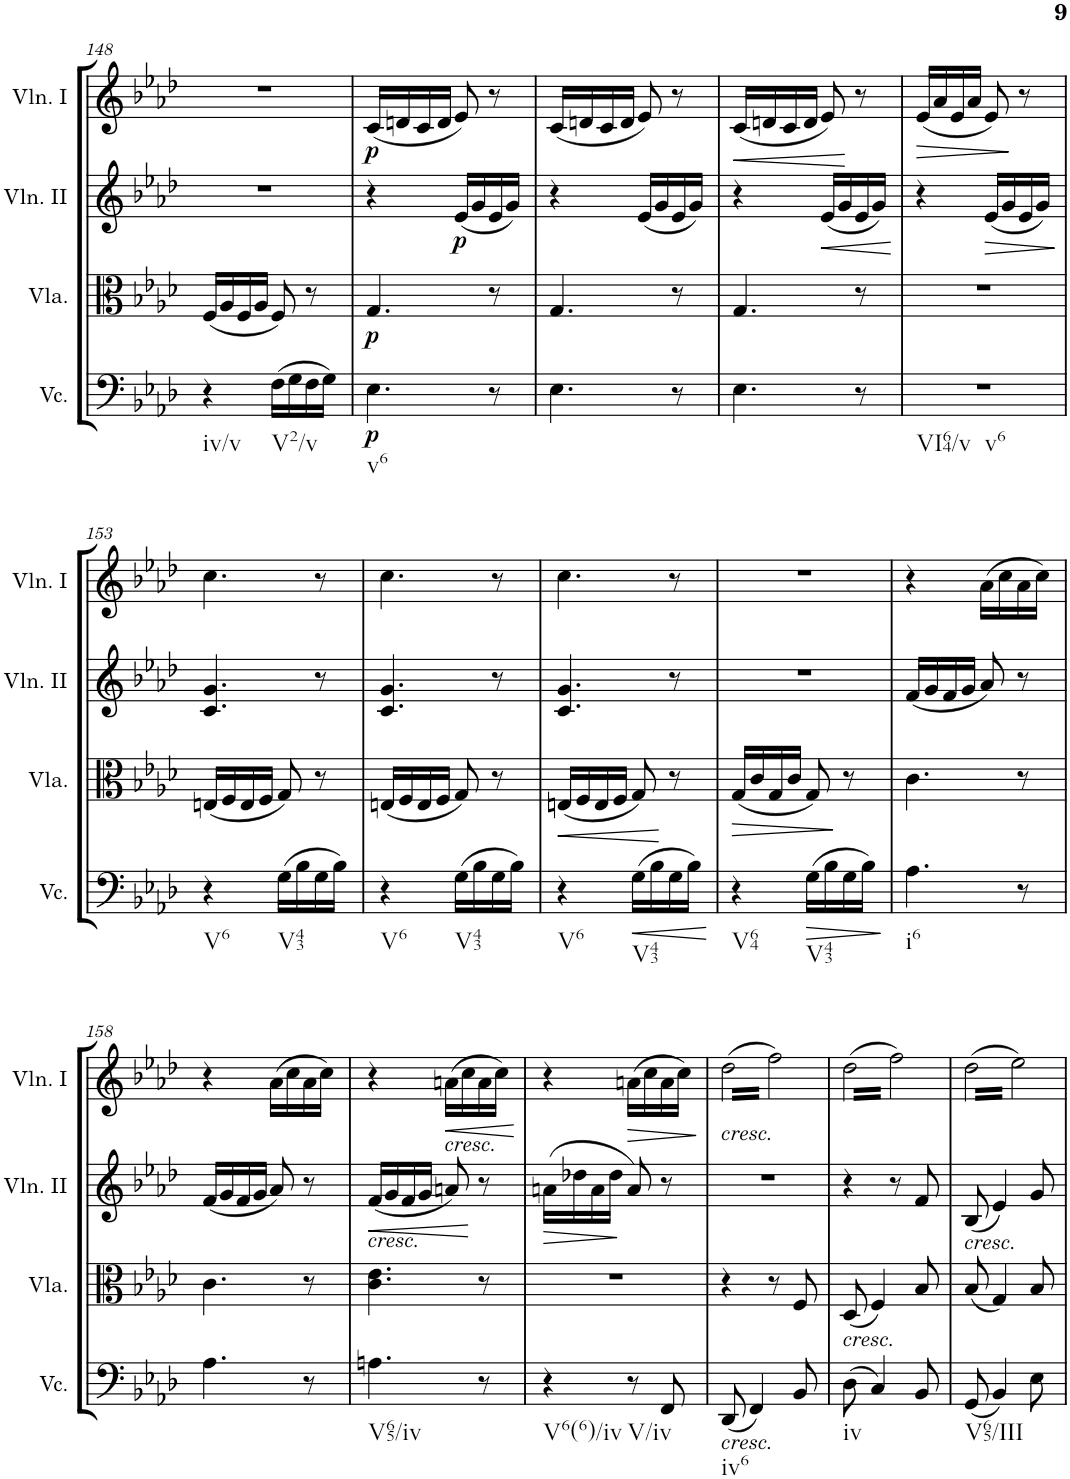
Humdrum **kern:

**kern	**dynam	**kern	**dynam	**kern	**dynam	**kern	**dynam
*part4	*part4	*part3	*part3	*part2	*part2	*part1	*part1
*staff4	*staff4	*staff3	*staff3	*staff2	*staff2	*staff1	*staff1
*I"Violoncello	*	*I"Viola	*	*I"Violino II	*	*I"Violino I	*
*I'Vc.	*	*I'Vla.	*	*I'Vln. II	*	*I'Vln. I	*
!!LO:PB:g=z
*clefF4	*	*clefC3	*	*clefG2	*	*clefG2	*
*k[b-e-a-d-]	*	*k[b-e-a-d-]	*	*k[b-e-a-d-]	*	*k[b-e-a-d-]	*
*M2/4	*	*M2/4	*	*M2/4	*	*M2/4	*
=148	=148	=148	=148	=148	=148	=148	=148
!LO:TX:b:t=iv/v	!	!	!	!	!	!	!
4r	.	(16F/LL	.	2r	.	2r	.
.	.	16A-/	.	.	.	.	.
.	.	16F/	.	.	.	.	.
.	.	16A-/JJ	.	.	.	.	.
!LO:TX:b:t=V2/v	!	!	!	!	!	!	!
(16F\LL	.	8F/)	.	.	.	.	.
16G\	.	.	.	.	.	.	.
16F\	.	8r	.	.	.	.	.
16G\JJ)	.	.	.	.	.	.	.
=149	=149	=149	=149	=149	=149	=149	=149
!LO:TX:b:t=v6	!	!	!	!	!	!	!
!	!LO:DY:b	!	!LO:DY:b	!	!	!	!LO:DY:b
4.E-\	p	4.G/	p	4r	.	(16c/LL	p
.	.	.	.	.	.	16dn/	.
.	.	.	.	.	.	16c/	.
.	.	.	.	.	.	16d/JJ	.
!	!	!	!	!	!LO:DY:b	!	!
.	.	.	.	(16e-/LL	p	8e-/)	.
.	.	.	.	16g/	.	.	.
8r	.	8r	.	16e-/	.	8r	.
.	.	.	.	16g/JJ)	.	.	.
=150	=150	=150	=150	=150	=150	=150	=150
4.E-\	.	4.G/	.	4r	.	(16c/LL	.
.	.	.	.	.	.	16dn/	.
.	.	.	.	.	.	16c/	.
.	.	.	.	.	.	16d/JJ	.
.	.	.	.	(16e-/LL	.	8e-/)	.
.	.	.	.	16g/	.	.	.
8r	.	8r	.	16e-/	.	8r	.
.	.	.	.	16g/JJ)	.	.	.
=151	=151	=151	=151	=151	=151	=151	=151
!	!	!	!	!	!	!	!LO:HP:b
4.E-\	.	4.G/	.	4r	.	(16c/LL	<
.	.	.	.	.	.	16dn/	.
.	.	.	.	.	.	16c/	.
.	.	.	.	.	.	16d/JJ	.
!	!	!	!	!	!LO:HP:b	!	!
.	.	.	.	(16e-/LL	<	8e-/)	.
.	.	.	.	16g/	.	.	.
8r	.	8r	.	16e-/	.	8r	[
.	.	.	.	16g/JJ)	.	.	.
.	.	.	.	.	[	.	.
=152	=152	=152	=152	=152	=152	=152	=152
!LO:TX:b:t=VI64/v	!	!	!	!	!	!	!
!LO:TX:b:t=v6	!	!	!	!	!	!	!
!	!	!	!	!	!	!	!LO:HP:b
2r	.	2r	.	4r	.	(16e-/LL	>
.	.	.	.	.	.	16a-/	.
.	.	.	.	.	.	16e-/	.
.	.	.	.	.	.	16a-/JJ	.
!	!	!	!	!	!LO:HP:b	!	!
.	.	.	.	(16e-/LL	>	8e-/)	.
.	.	.	.	16g/	.	.	.
.	.	.	.	16e-/	.	8r	]
.	.	.	.	16g/JJ)	.	.	.
.	.	.	.	.	]	.	.
!!LO:LB:g=z
=153	=153	=153	=153	=153	=153	=153	=153
!LO:TX:b:t=V6	!	!	!	!	!	!	!
4r	.	(16En/LL	.	4.c/ 4.g/	.	4.cc\	.
.	.	16F/	.	.	.	.	.
.	.	16E/	.	.	.	.	.
.	.	16F/JJ	.	.	.	.	.
!LO:TX:b:t=V43	!	!	!	!	!	!	!
(16G\LL	.	8G/)	.	.	.	.	.
16B-\	.	.	.	.	.	.	.
16G\	.	8r	.	8r	.	8r	.
16B-\JJ)	.	.	.	.	.	.	.
=154	=154	=154	=154	=154	=154	=154	=154
!LO:TX:b:t=V6	!	!	!	!	!	!	!
4r	.	(16En/LL	.	4.c/ 4.g/	.	4.cc\	.
.	.	16F/	.	.	.	.	.
.	.	16E/	.	.	.	.	.
.	.	16F/JJ	.	.	.	.	.
!LO:TX:b:t=V43	!	!	!	!	!	!	!
(16G\LL	.	8G/)	.	.	.	.	.
16B-\	.	.	.	.	.	.	.
16G\	.	8r	.	8r	.	8r	.
16B-\JJ)	.	.	.	.	.	.	.
=155	=155	=155	=155	=155	=155	=155	=155
!LO:TX:b:t=V6	!	!	!	!	!	!	!
!	!	!	!LO:HP:b	!	!	!	!
4r	.	(16En/LL	<	4.c/ 4.g/	.	4.cc\	.
.	.	16F/	.	.	.	.	.
.	.	16E/	.	.	.	.	.
.	.	16F/JJ	.	.	.	.	.
!LO:TX:b:t=V43	!	!	!	!	!	!	!
!	!LO:HP:b	!	!	!	!	!	!
(16G\LL	<	8G/)	.	.	.	.	.
16B-\	.	.	.	.	.	.	.
16G\	.	8r	[	8r	.	8r	.
16B-\JJ)	.	.	.	.	.	.	.
.	[	.	.	.	.	.	.
=156	=156	=156	=156	=156	=156	=156	=156
!LO:TX:b:t=V64	!	!	!	!	!	!	!
!	!	!	!LO:HP:b	!	!	!	!
4r	.	(16G/LL	>	2r	.	2r	.
.	.	16c/	.	.	.	.	.
.	.	16G/	.	.	.	.	.
.	.	16c/JJ	.	.	.	.	.
!LO:TX:b:t=V43	!	!	!	!	!	!	!
!	!LO:HP:b	!	!	!	!	!	!
(16G\LL	>	8G/)	.	.	.	.	.
16B-\	.	.	.	.	.	.	.
16G\	.	8r	]	.	.	.	.
16B-\JJ)	.	.	.	.	.	.	.
.	]	.	.	.	.	.	.
=157	=157	=157	=157	=157	=157	=157	=157
!LO:TX:b:t=i6	!	!	!	!	!	!	!
4.A-\	.	4.c\	.	(16f/LL	.	4r	.
.	.	.	.	16g/	.	.	.
.	.	.	.	16f/	.	.	.
.	.	.	.	16g/JJ	.	.	.
.	.	.	.	8a-/)	.	(16a-\LL	.
.	.	.	.	.	.	16cc\	.
8r	.	8r	.	8r	.	16a-\	.
.	.	.	.	.	.	16cc\JJ)	.
!!LO:LB:g=z
=158	=158	=158	=158	=158	=158	=158	=158
4.A-\	.	4.c\	.	(16f/LL	.	4r	.
.	.	.	.	16g/	.	.	.
.	.	.	.	16f/	.	.	.
.	.	.	.	16g/JJ	.	.	.
.	.	.	.	8a-/)	.	(16a-\LL	.
.	.	.	.	.	.	16cc\	.
8r	.	8r	.	8r	.	16a-\	.
.	.	.	.	.	.	16cc\JJ)	.
=159	=159	=159	=159	=159	=159	=159	=159
!	!	!	!	!LO:TX:b:i:t=cresc.	!	!	!
!LO:TX:b:t=V65/iv	!	!	!	!	!	!	!
!	!	!	!	!	!LO:HP:b	!	!
4.An\	.	4.c\ 4.e-\	.	(16f/LL	<	4r	.
.	.	.	.	16g/	.	.	.
.	.	.	.	16f/	.	.	.
.	.	.	.	16g/JJ	.	.	.
!	!	!	!	!	!	!LO:TX:b:i:t=cresc.	!
!	!	!	!	!	!	!	!LO:HP:b
.	.	.	.	8an/)	.	(16an\LL	<
.	.	.	.	.	.	16cc\	.
8r	.	8r	.	8r	[	16a\	.
.	.	.	.	.	.	16cc\JJ)	.
.	.	.	.	.	.	.	[
=160	=160	=160	=160	=160	=160	=160	=160
!LO:TX:b:t=V6(6)/iv	!	!	!	!	!	!	!
!	!	!	!	!	!LO:HP:b	!	!
4r	.	2r	.	(16an\LL	>	4r	.
.	.	.	.	16dd-X\	.	.	.
.	.	.	.	16a\	.	.	.
.	.	.	.	16dd-\JJ	.	.	.
!LO:TX:b:t=V/iv	!	!	!	!	!	!	!
!	!	!	!	!	!	!	!LO:HP:b
8r	.	.	.	8a/)	]	(16an\LL	>
.	.	.	.	.	.	16cc\	.
8FF/	.	.	.	8r	.	16a\	.
.	.	.	.	.	.	16cc\JJ)	.
.	.	.	.	.	.	.	]
=161	=161	=161	=161	=161	=161	=161	=161
!	!	!	!	!	!	!LO:TX:b:i:t=cresc.	!
!LO:TX:b:i:t=cresc.	!	!	!	!	!	!	!
!LO:TX:b:t=iv6	!	!	!	!	!	!	!
*	*	*	*	*	*	*tremolo	*
(8DD-/	.	4r	.	2r	.	(32dd-\LLL	.
.	.	.	.	.	.	32ff\)	.
.	.	.	.	.	.	32dd-\	.
.	.	.	.	.	.	32ff\)	.
4FF/)	.	.	.	.	.	32dd-\	.
.	.	.	.	.	.	32ff\)	.
.	.	.	.	.	.	32dd-\	.
.	.	.	.	.	.	32ff\)	.
.	.	8r	.	.	.	32dd-\	.
.	.	.	.	.	.	32ff\)	.
.	.	.	.	.	.	32dd-\	.
.	.	.	.	.	.	32ff\)	.
8BB-/	.	8F/	.	.	.	32dd-\	.
.	.	.	.	.	.	32ff\)	.
.	.	.	.	.	.	32dd-\	.
.	.	.	.	.	.	32ff\)JJJ	.
=162	=162	=162	=162	=162	=162	=162	=162
!	!	!LO:TX:b:i:t=cresc.	!	!	!	!	!
!LO:TX:b:t=iv	!	!	!	!	!	!	!
(8D-\	.	(8D-/	.	4r	.	(32dd-\LLL	.
.	.	.	.	.	.	32ff\)	.
.	.	.	.	.	.	32dd-\	.
.	.	.	.	.	.	32ff\)	.
4C/)	.	4F/)	.	.	.	32dd-\	.
.	.	.	.	.	.	32ff\)	.
.	.	.	.	.	.	32dd-\	.
.	.	.	.	.	.	32ff\)	.
.	.	.	.	8r	.	32dd-\	.
.	.	.	.	.	.	32ff\)	.
.	.	.	.	.	.	32dd-\	.
.	.	.	.	.	.	32ff\)	.
8BB-/	.	8B-/	.	8f/	.	32dd-\	.
.	.	.	.	.	.	32ff\)	.
.	.	.	.	.	.	32dd-\	.
.	.	.	.	.	.	32ff\)JJJ	.
=163	=163	=163	=163	=163	=163	=163	=163
!	!	!	!	!LO:TX:b:i:t=cresc.	!	!	!
!LO:TX:b:t=V65/III	!	!	!	!	!	!	!
(8GG/	.	(8B-/	.	(8B-/	.	(32dd-\LLL	.
.	.	.	.	.	.	32ee-\)	.
.	.	.	.	.	.	32dd-\	.
.	.	.	.	.	.	32ee-\)	.
4BB-/)	.	4G/)	.	4e-/)	.	32dd-\	.
.	.	.	.	.	.	32ee-\)	.
.	.	.	.	.	.	32dd-\	.
.	.	.	.	.	.	32ee-\)	.
.	.	.	.	.	.	32dd-\	.
.	.	.	.	.	.	32ee-\)	.
.	.	.	.	.	.	32dd-\	.
.	.	.	.	.	.	32ee-\)	.
8E-\	.	8B-/	.	8g/	.	32dd-\	.
.	.	.	.	.	.	32ee-\)	.
.	.	.	.	.	.	32dd-\	.
.	.	.	.	.	.	32ee-\)JJJ	.
*	*	*	*	*	*	*Xtremolo	*
.	.	.	.	.	.	.	.
.	.	.	.	.	.	.	.
.	.	.	.	.	.	.	.
.	.	.	.	.	.	.	.
.	.	.	.	.	.	.	.
.	.	.	.	.	.	.	.
.	.	.	.	.	.	.	.
.	.	.	.	.	.	.	.
=	=	=	=	=	=	=	=
*-	*-	*-	*-	*-	*-	*-	*-
